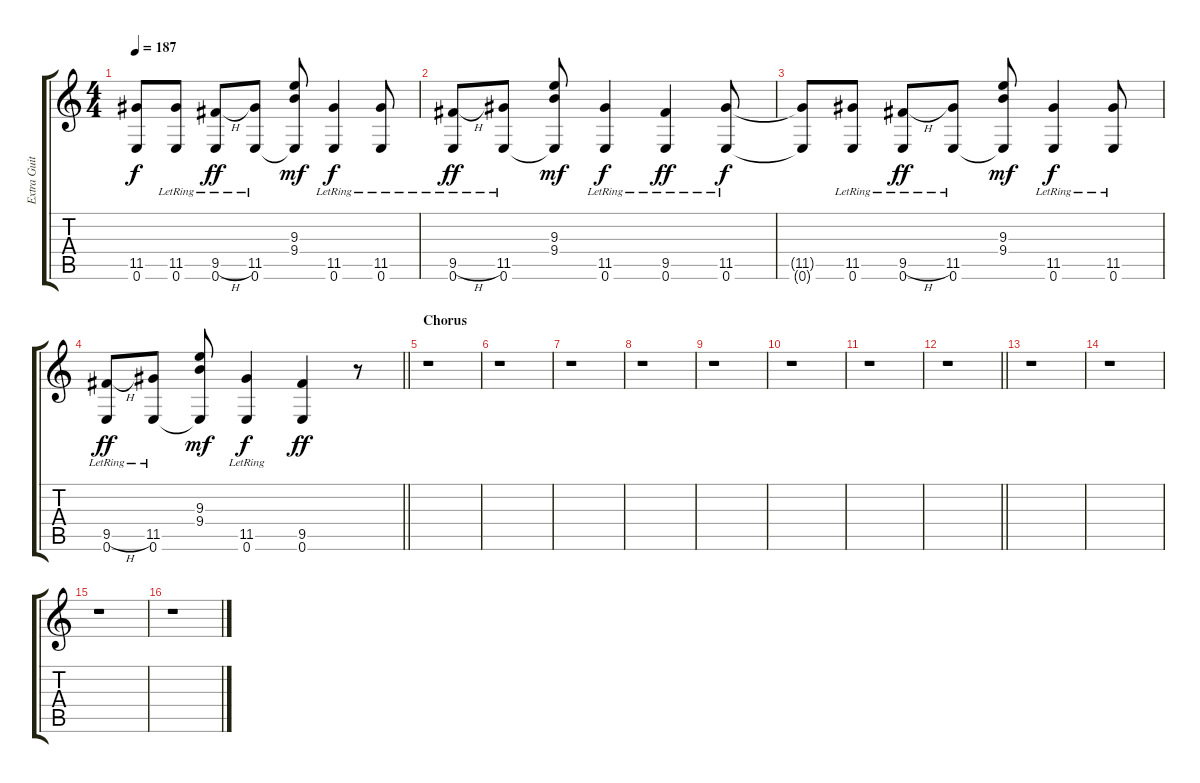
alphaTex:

\track ("Extra Guitar" "Extra Guit") {instrument distortionguitar}
\staff {score tabs}
\tuning (E4 B3 G3 D3 A2 E2) {hide}
\ts (4 4)
\tempo 187
\clef g2
\ks c
(11.5{t} 0.6{t}).8{dy f} (11.5{lr} 0.6{lr}).8 (9.5{h lr} 0.6{lr}).8{dy ff} (11.5{lr} 0.6{lr}).8 (9.3 9.4 0.6{t}).8{dy mf} (11.5{lr} 0.6{lr}).4{dy f} (11.5{lr} 0.6{lr}).8 |
(9.5{h lr} 0.6{lr}).8{dy ff} (11.5{lr} 0.6{lr}).8 (9.3 9.4 0.6{t}).8{dy mf} (11.5{lr} 0.6{lr}).4{dy f} (9.5{lr} 0.6{lr}).4{dy ff} (11.5{lr} 0.6{lr}).8{dy f} |
(11.5{t} 0.6{t}).8 (11.5{lr} 0.6{lr}).8 (9.5{h lr} 0.6{lr}).8{dy ff} (11.5{lr} 0.6{lr}).8 (9.3 9.4 0.6{t}).8{dy mf} (11.5{lr} 0.6{lr}).4{dy f} (11.5{lr} 0.6{lr}).8 |
\barLineRight lightlight
(9.5{h lr} 0.6{lr}).8{dy ff} (11.5{lr} 0.6{lr}).8 (9.3 9.4 0.6{t}).8{dy mf} (11.5{lr} 0.6{lr}).4{dy f} (9.5 0.6).4{dy ff} r.8 |
\section ("" "Chorus")
r.1 |
r.1 |
r.1 |
r.1 |
r.1 |
r.1 |
r.1 |
\barLineRight lightlight
r.1 |
r.1 |
r.1 |
r.1 |
r.1
